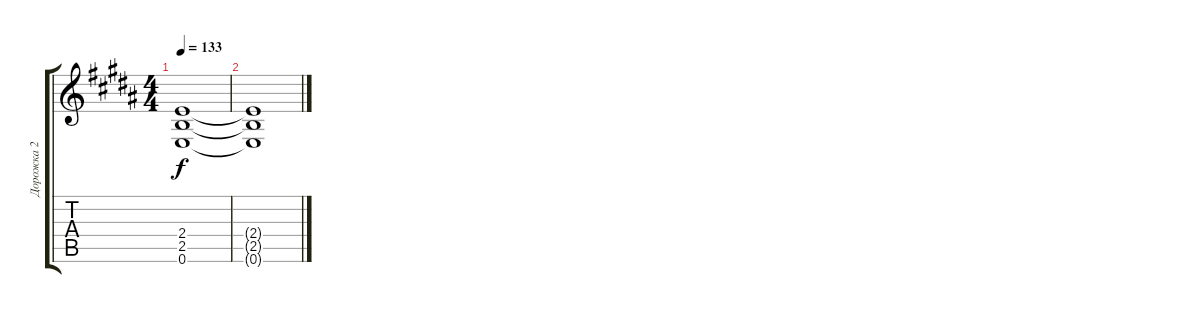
\track ("Дорожка 2" "Дорожка 2") {instrument distortionguitar}
\staff {score tabs}
\tuning (E4 B3 G3 D3 A2 E2) {hide}
\ts (4 4)
\tempo 133
\clef g2
\ks b
(2.4{t} 2.5{t} 0.6{t}).1{dy f} |
(2.4{t} 2.5{t} 0.6{t}).1
